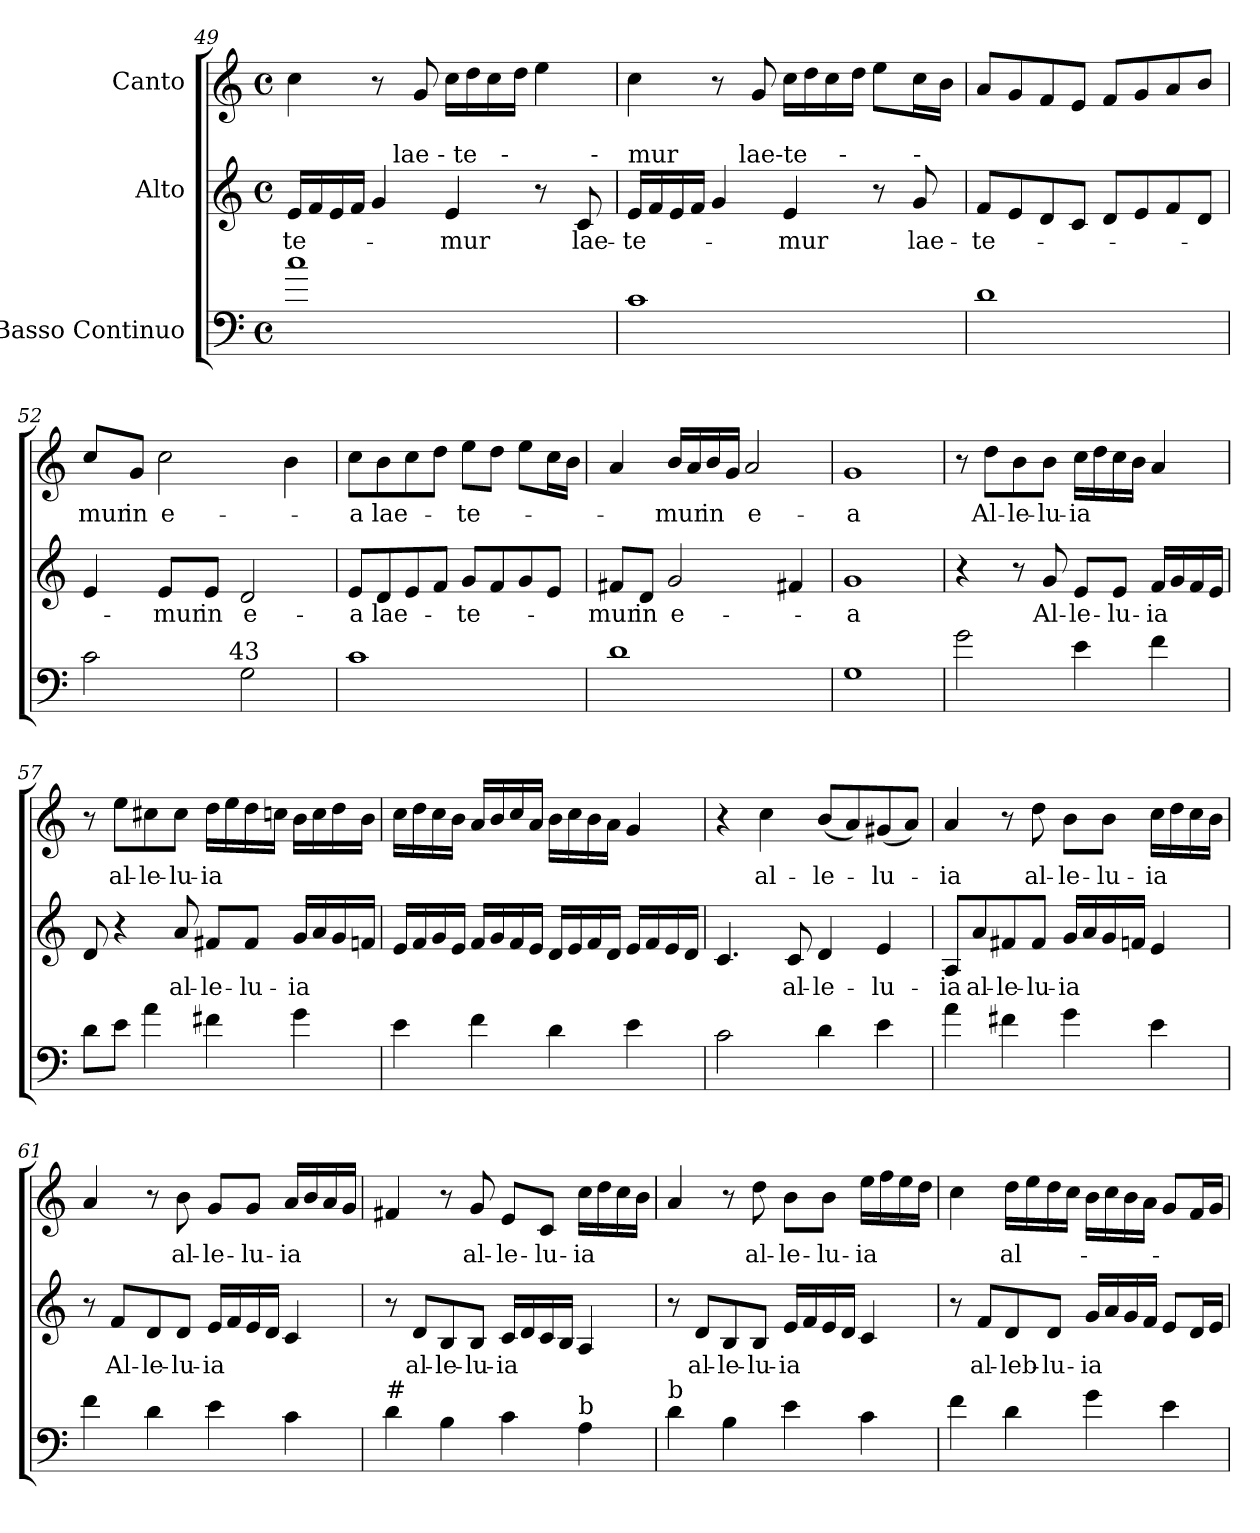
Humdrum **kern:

**kern	**kern	**text	**kern	**text
*part3	*part2	*part2	*part1	*part1
*staff3	*staff2	*staff2	*staff1	*staff1
*I"Basso Continuo	*I"Alto	*	*I"Canto	*
*clefF4	*clefG2	*	*clefG2	*
*ITrd7c12	*	*	*	*
*k[]	*k[]	*	*k[]	*
*C:	*C:	*	*C:	*
*M4/4	*M4/4	*	*M4/4	*
*met(c)	*met(c)	*	*met(c)	*
=49	=49	=49	=49	=49
!	!	!LO:LY:b	!	!
*	*^	*	*	*
*	*	*^	*	*	*
1c	16e/LL	4ryy	2ryy	-te-	4cc\	.
.	16f/	.	.	.	.	.
.	16e/	.	.	.	.	.
.	16f/JJ	.	.	.	.	.
.	4g/	16ryy	.	.	8r	.
!	!	!LO:TX:a:t=lae - te	!	!	!	!
.	.	2ryy	.	.	.	.
.	.	.	.	.	8g/	.
!	!	!	!	!LO:LY:b	!	!
.	4e/	.	8ryy	-mur	16cc\LL	.
.	.	.	.	.	16dd\	.
.	.	.	32ryy	.	16cc\	.
!	!	!	!LO:TX:a:t=-	!	!	!
.	.	.	4ryy	.	.	.
.	.	.	.	.	16dd\JJ	.
.	8r	.	.	.	4ee\	.
.	.	8.ryy	.	.	.	.
!	!	!	!	!LO:LY:b	!	!
.	8c/	.	.	lae-	.	.
!	!	!	!LO:TX:a:t=-	!	!	!
.	.	.	16.ryy	.	.	.
=50	=50	=50	=50	=50	=50	=50
!	!LO:TX:a:t=mur	!	!	!	!	!
!	!	!	!	!LO:LY:b	!	!
1C	16e/LL	4ryy	2ryy	-te-	4cc\	.
.	16f/	.	.	.	.	.
.	16e/	.	.	.	.	.
.	16f/JJ	.	.	.	.	.
.	4g/	16.ryy	.	.	8r	.
!	!	!LO:TX:a:t=lae-te	!	!	!	!
.	.	2ryy	.	.	.	.
.	.	.	.	.	8g/	.
!	!	!	!	!LO:LY:b	!	!
.	4e/	.	8ryy	-mur	16cc\LL	.
.	.	.	.	.	16dd\	.
.	.	.	32ryy	.	16cc\	.
!	!	!	!LO:TX:a:t=-	!	!	!
.	.	.	4ryy	.	.	.
.	.	.	.	.	16dd\JJ	.
.	8r	.	.	.	8ee\L	.
.	.	8ryy	.	.	.	.
!	!LO:TX:a:t=-	!	!	!	!	!
!	!	!	!	!LO:LY:b	!	!
.	8g/	.	.	lae-	16cc\L	.
.	.	.	16.ryy	.	.	.
.	.	.	.	.	16b\JJ	.
.	.	32ryy	.	.	.	.
!!LO:LB:g=z
=51	=51	=51	=51	=51	=51	=51
!	!	!	!	!LO:LY:b	!	!
*	*v	*v	*v	*	*	*
1D	8f/L	-te-	8a/L	.
.	8e/	.	8g/	.
.	8d/	.	8f/	.
.	8c/J	.	8e/J	.
.	8d/L	.	8f/L	.
.	8e/	.	8g/	.
.	8f/	.	8a/	.
.	8d/J	.	8b/J	.
=52	=52	=52	=52	=52
!	!	!	!	!LO:LY:b
*^	*	*	*	*
2C\	4...ryy	4e/	.	8cc/L	mur
!	!	!	!	!	!LO:LY:b
.	.	.	.	8g/J	in
!	!	!	!LO:LY:b	!	!LO:LY:b
.	.	8e/L	-mur	2cc\	e-
!	!	!	!LO:LY:b	!	!
.	.	8e/J	in	.	.
!	!LO:TX:a:t=43	!	!	!	!
.	2ryy	.	.	.	.
!	!	!	!LO:LY:b	!	!
2GG\	.	2d/	e-	.	.
.	.	.	.	4b\	.
.	32ryy	.	.	.	.
=53	=53	=53	=53	=53	=53
!	!	!	!LO:LY:b	!	!LO:LY:b
*v	*v	*	*	*	*
1C	8e/L	-a	8cc\L	-a
!	!	!LO:LY:b	!	!LO:LY:b
.	8d/	lae-	8b\	lae-
.	8e/	.	8cc\	.
.	8f/J	.	8dd\J	.
!	!	!LO:LY:b	!	!LO:LY:b
.	8g/L	-te-	8ee\L	-te-
.	8f/	.	8dd\J	.
.	8g/	.	8ee\L	.
.	8e/J	.	16cc\L	.
.	.	.	16b\JJ	.
=54	=54	=54	=54	=54
!	!	!LO:LY:b	!	!
1D	8f#X/L	-mur	4a/	.
!	!	!LO:LY:b	!	!
.	8d/J	in	.	.
!	!	!LO:LY:b	!	!LO:LY:b
.	2g/	e-	16b/LL	-mur
.	.	.	16a/	.
!	!	!	!	!LO:LY:b
.	.	.	16b/	in
.	.	.	16g/JJ	.
!	!	!	!	!LO:LY:b
.	.	.	2a/	e-
.	4f#X/	.	.	.
!!LO:LB:g=z
=55	=55	=55	=55	=55
!	!	!LO:LY:b:rj	!	!LO:LY:b:rj
1GG	1g	-a	1g	-a
=56	=56	=56	=56	=56
2G\	4r	.	8r	.
!	!	!	!	!LO:LY:b
.	.	.	8dd\L	Al-
!	!	!	!	!LO:LY:b
.	8r	.	8b\	-le-
!	!	!LO:LY:b	!	!LO:LY:b
.	8g/	Al-	8b\J	-lu-
!	!	!LO:LY:b	!	!LO:LY:b
4E>\	8e/L	-le-	16cc\LL	-ia
.	.	.	16dd\	.
!	!	!LO:LY:b	!	!
.	8e/J	-lu-	16cc\	.
.	.	.	16b\JJ	.
!	!	!LO:LY:b	!	!
4F\	16f/LL	-ia	4a/	.
.	16g/	.	.	.
.	16f/	.	.	.
.	16e/JJ	.	.	.
=57	=57	=57	=57	=57
8D\L	8d/	.	8r	.
!	!	!	!	!LO:LY:b
8E\J	4r	.	8ee\L	al-
!	!	!	!	!LO:LY:b
4A\	.	.	8cc#X\	-le-
!	!	!LO:LY:b	!	!LO:LY:b:rj
.	8a/	al-	8cc#\J	-lu-
!	!	!LO:LY:b	!	!LO:LY:b
4F#X\	8f#X/L	-le-	16dd\LL	-ia
.	.	.	16ee\	.
!	!	!LO:LY:b	!	!
.	8f#/J	-lu-	16dd\	.
.	.	.	16ccni\JJ	.
!	!	!LO:LY:b	!	!
4G\	16g/LL	-ia	16b\LL	.
.	16a/	.	16cc\	.
.	16g/	.	16dd\	.
.	16fni/JJ	.	16b\JJ	.
=58	=58	=58	=58	=58
4E\	16e/LL	.	16cc\LL	.
.	16f/	.	16dd\	.
.	16g/	.	16cc\	.
.	16e/JJ	.	16b\JJ	.
4F\	16f/LL	.	16a/LL	.
.	16g/	.	16b/	.
.	16f/	.	16cc/	.
.	16e/JJ	.	16a/JJ	.
4D\	16d/LL	.	16b\LL	.
.	16e/	.	16cc\	.
.	16f/	.	16b\	.
.	16d/JJ	.	16a\JJ	.
4E\	16e/LL	.	4g/	.
.	16f/	.	.	.
.	16e/	.	.	.
.	16d/JJ	.	.	.
!!LO:LB:g=z
=59	=59	=59	=59	=59
2C\	4.c/	.	4r	.
!	!	!	!	!LO:LY:b
.	.	.	4cc\	al-
!	!	!LO:LY:b	!	!
.	8c/	al-	.	.
!	!	!LO:LY:b	!	!LO:LY:b
4D\	4d/	-le-	(<8b/L	-le-
.	.	.	8a/)	.
!	!	!LO:LY:b	!	!LO:LY:b
4E\	4e/	-lu-	(<8g#X/	-lu-
.	.	.	8a/J)	.
=60	=60	=60	=60	=60
!	!	!LO:LY:b	!	!LO:LY:b
4A\	8A/L	-ia	4a/	-ia
!	!	!LO:LY:b	!	!
.	8a/	al-	.	.
!	!	!LO:LY:b	!	!
4F#X\	8f#X/	-le-	8r	.
!	!	!LO:LY:b	!	!LO:LY:b
.	8f#/J	-lu-	8dd\	al-
!	!	!LO:LY:b	!	!LO:LY:b
4G\	16g/LL	-ia	8b\L	-le-
.	16a/	.	.	.
!	!	!	!	!LO:LY:b
.	16g/	.	8b\J	-lu-
.	16fni/JJ	.	.	.
!	!	!	!	!LO:LY:b
4E\	4e/	.	16cc\LL	-ia
.	.	.	16dd\	.
.	.	.	16cc\	.
.	.	.	16b\JJ	.
=61	=61	=61	=61	=61
4F\	8r	.	4a/	.
!	!	!LO:LY:b	!	!
.	8f/L	Al-	.	.
!	!	!LO:LY:b	!	!
4D\	8d/	-le-	8r	.
!	!	!LO:LY:b	!	!LO:LY:b
.	8d/J	-lu-	8b\	al-
!	!	!LO:LY:b	!	!LO:LY:b
4E\	16e/LL	-ia	8g/L	-le-
.	16f/	.	.	.
!	!	!	!	!LO:LY:b
.	16e/	.	8g/J	-lu-
.	16d/JJ	.	.	.
!	!	!	!	!LO:LY:b
4C\	4c/	.	16a/LL	-ia
.	.	.	16b/	.
.	.	.	16a/	.
.	.	.	16g/JJ	.
!!LO:PB:g=z
=62	=62	=62	=62	=62
!LO:TX:a:t=#	!	!	!	!
4D\	8r	.	4f#X/	.
!	!	!LO:LY:b	!	!
.	8d/L	al-	.	.
!	!	!LO:LY:b	!	!
4BB\	8B/	-le-	8r	.
!	!	!LO:LY:b:rj	!	!LO:LY:b
.	8B/J	-lu-	8g/	al-
!	!	!LO:LY:b	!	!LO:LY:b
4C\	16c/LL	-ia	8e/L	-le-
.	16d/	.	.	.
!	!	!	!	!LO:LY:b
.	16c/	.	8c/J	-lu-
.	16B/JJ	.	.	.
!LO:TX:a:t=b	!	!	!	!
!	!	!	!	!LO:LY:b
4AA\	4A/	.	16cc\LL	-ia
.	.	.	16dd\	.
.	.	.	16cc\	.
.	.	.	16b\JJ	.
=63	=63	=63	=63	=63
!LO:TX:a:t=b	!	!	!	!
4D\	8r	.	4a/	.
!	!	!LO:LY:b	!	!
.	8d/L	al-	.	.
!	!	!LO:LY:b	!	!
4BB\	8B/	-le-	8r	.
!	!	!LO:LY:b	!	!LO:LY:b
.	8B/J	-lu-	8dd\	al-
!	!	!LO:LY:b:rj	!	!LO:LY:b:rj
4E\	16e/LL	-ia	8b\L	-le-
.	16f/	.	.	.
!	!	!	!	!LO:LY:b
.	16e/	.	8b\J	-lu-
.	16d/JJ	.	.	.
!	!	!	!	!LO:LY:b
4C\	4c/	.	16ee\LL	-ia
.	.	.	16ff\	.
.	.	.	16ee\	.
.	.	.	16dd\JJ	.
=64	=64	=64	=64	=64
4F\	8r	.	4cc\	.
!	!	!LO:LY:b	!	!
.	8f/L	al-	.	.
!	!	!LO:LY:b:rj	!	!LO:LY:b
4D\	8d/	-leb-	16dd\LL	al-
.	.	.	16ee\	.
!	!	!LO:LY:b	!	!
.	8d/J	-lu-	16dd\	.
.	.	.	16cc\JJ	.
!	!	!LO:LY:b	!	!
4G\	16g/LL	-ia	16b\LL	.
.	16a/	.	16cc\	.
.	16g/	.	16b\	.
.	16f/JJ	.	16a\JJ	.
4E\	8e/L	.	8g/L	.
.	16d/L	.	16f/L	.
.	16e/JJ	.	16g/JJ	.
=	=	=	=	=
*-	*-	*-	*-	*-
